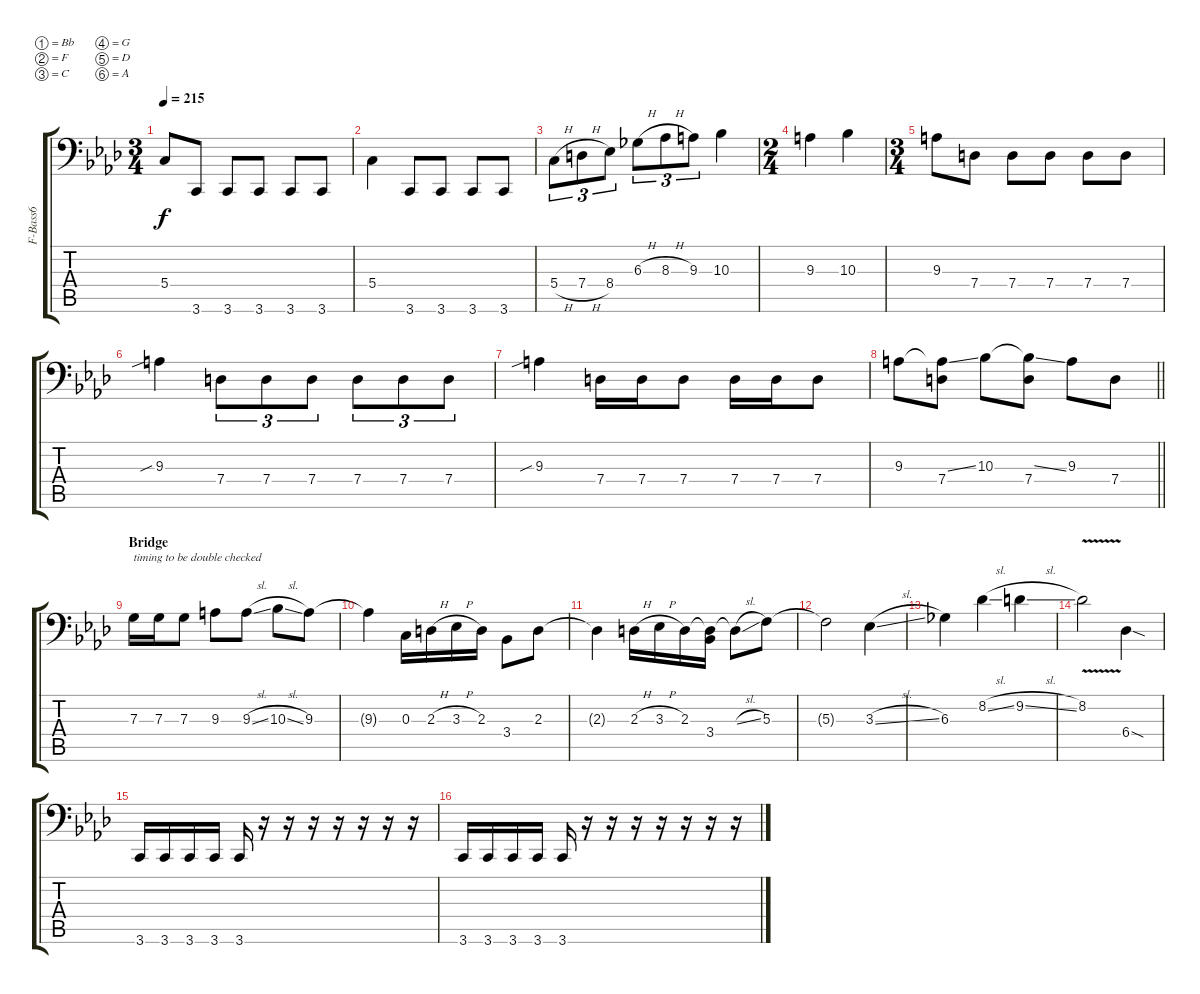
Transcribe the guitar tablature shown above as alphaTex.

\bracketExtendMode groupsimilarinstruments
\otherSystemsTrackNameOrientation horizontal
\track ("Dominic Lapointe" "F-Bass6") {instrument fretlessbass}
\staff {score tabs}
\tuning (Bb2 F2 C2 G1 D1 A0)
\ts (3 4)
\tempo 215
\clef f4
\ks ab
5.4{acc forcenatural}.8{dy f beam Up} 3.6{acc forcenatural}.8{beam Up} 3.6{acc forcenatural}.8{beam Up} 3.6{acc forcenatural}.8{beam Up} 3.6{acc forcenatural}.8{beam Up} 3.6{acc forcenatural}.8{beam Up} |
5.4{acc forcenatural}.4{beam Down} 3.6{acc forcenatural}.8{beam Up} 3.6{acc forcenatural}.8{beam Up} 3.6{acc forcenatural}.8{beam Up} 3.6{acc forcenatural}.8{beam Up} |
5.4{h acc forcenatural}.8{tu (3 2) beam Down} 7.4{h acc forcenatural}.8{tu (3 2) beam Down} 8.4{acc forcenatural}.8{tu (3 2) beam Down} 6.3{h acc b}.8{tu (3 2) beam Down} 8.3{h acc b}.8{tu (3 2) beam Down} 9.3{acc forcenatural}.8{tu (3 2) beam Down} 10.3{acc forcenatural}.4{beam Down} |
\ts (2 4)
\beaming (8 2 2 2 2)
9.3{acc forcenatural}.4{beam Down} 10.3{acc forcenatural}.4{beam Down} |
\ts (3 4)
\beaming (8 2 2 2 2)
9.3{acc forcenatural}.8{beam Down} 7.4{acc forcenatural}.8{beam Down} 7.4{acc forcenatural}.8{beam Down} 7.4{acc forcenatural}.8{beam Down} 7.4{acc forcenatural}.8{beam Down} 7.4{acc forcenatural}.8{beam Down} |
9.3{sib acc forcenatural}.4{beam Down} 7.4{acc forcenatural}.8{tu (3 2) beam Down} 7.4{acc forcenatural}.8{tu (3 2) beam Down} 7.4{acc forcenatural}.8{tu (3 2) beam Down} 7.4{acc forcenatural}.8{tu (3 2) beam Down} 7.4{acc forcenatural}.8{tu (3 2) beam Down} 7.4{acc forcenatural}.8{tu (3 2) beam Down} |
9.3{sib acc forcenatural}.4{beam Down} 7.4{acc forcenatural}.16{beam Down} 7.4{acc forcenatural}.16{beam Down} 7.4{acc forcenatural}.8{beam Down} 7.4{acc forcenatural}.16{beam Down} 7.4{acc forcenatural}.16{beam Down} 7.4{acc forcenatural}.8{beam Down} |
\barLineRight lightlight
9.3{acc forcenatural}.8{beam Down} (7.4{acc forcenatural} 9.3{ss t acc forcenatural}).8{beam Down} 10.3{acc forcenatural}.8{beam Down} (7.4{acc forcenatural} 10.3{ss t acc forcenatural}).8{beam Down} 9.3{acc forcenatural}.8{beam Down} 7.4{acc forcenatural}.8{beam Down} |
\section ("" "Bridge")
7.3{acc forcenatural}.16{txt "timing to be double checked" beam Down} 7.3{acc forcenatural}.16{beam Down} 7.3{acc forcenatural}.8{beam Down} 9.3{acc forcenatural}.8{beam Down} 9.3{sl acc forcenatural}.8{beam Down} 10.3{sl acc forcenatural}.8{beam Down} 9.3{acc forcenatural}.8{beam Down} |
9.3{t acc forcenatural}.4{beam Down} 0.3{acc forcenatural}.16{beam Down} 2.3{h acc forcenatural}.16{beam Down} 3.3{h acc forcenatural}.16{beam Down} 2.3{acc forcenatural}.16{beam Down} 3.4{acc forcenatural}.8{beam Down} 2.3{acc forcenatural}.8{beam Down} |
2.3{t acc forcenatural}.4{beam Down} 2.3{h acc forcenatural}.16{beam Down} 3.3{h acc forcenatural}.16{beam Down} 2.3{acc forcenatural}.16{beam Down} (3.4{acc forcenatural} 2.3{t acc forcenatural}).16{beam Down} 2.3{sl t acc forcenatural}.8{beam Down} 5.3{acc forcenatural}.8{beam Down} |
5.3{t acc forcenatural}.2{beam Down} 3.3{sl acc forcenatural}.4{beam Down} |
6.3{acc b}.4{beam Down} 8.2{sl acc b}.4{beam Down} 9.2{sl acc forcenatural}.4{beam Down} |
8.2{v acc b}.2{beam Down} 6.4{sod acc b}.4{beam Down} |
3.6{acc forcenatural}.16{beam Up} 3.6{acc forcenatural}.16{beam Up} 3.6{acc forcenatural}.16{beam Up} 3.6{acc forcenatural}.16{beam Up} 3.6{acc forcenatural}.16{beam Up} r.16{beam Up} r.16{beam Up} r.16{beam Up} r.16{beam Up} r.16{beam Up} r.16{beam Up} r.16{beam Up} |
3.6{acc forcenatural}.16{beam Up} 3.6{acc forcenatural}.16{beam Up} 3.6{acc forcenatural}.16{beam Up} 3.6{acc forcenatural}.16{beam Up} 3.6{acc forcenatural}.16{beam Up} r.16{beam Up} r.16{beam Up} r.16{beam Up} r.16{beam Up} r.16{beam Up} r.16{beam Up} r.16{beam Up}
